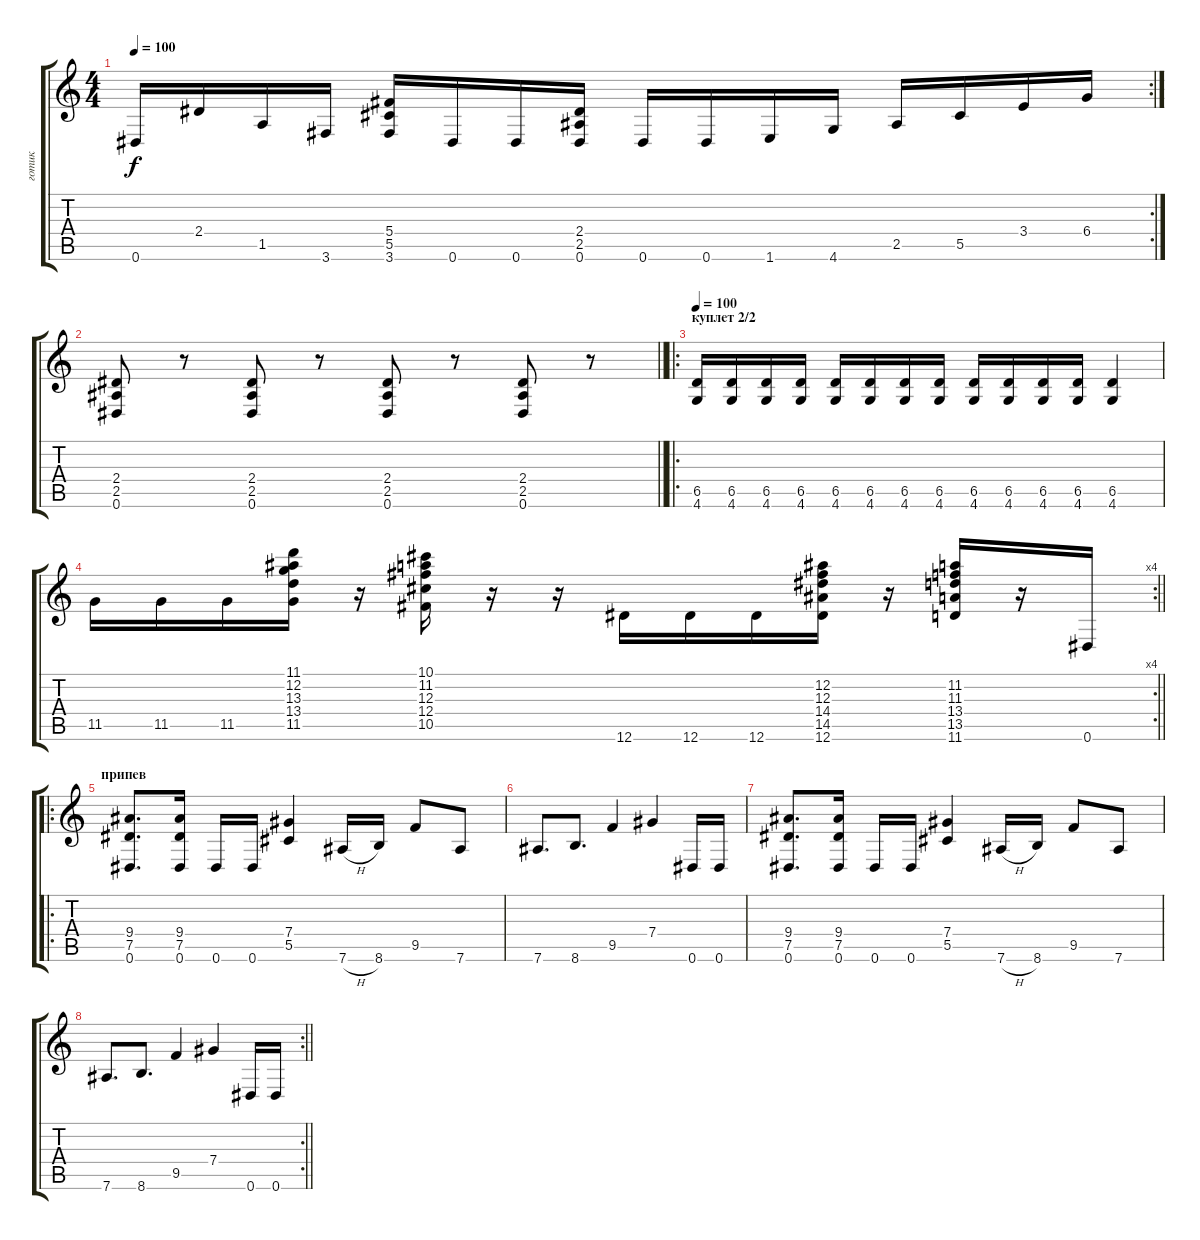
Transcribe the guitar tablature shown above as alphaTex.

\track ("готик" "готик") {instrument distortionguitar}
\staff {score tabs}
\tuning (Eb4 Bb3 Gb3 Db3 Ab2 Eb2) {hide}
\rc 2
\ts (4 4)
\tempo 100
\clef g2
\ks c
0.6.16{dy f} 2.4.16 1.5.16 3.6.16 (5.4 5.5 3.6).16 0.6.16 0.6.16 (2.4 2.5 0.6).16 0.6.16 0.6.16 1.6.16 4.6.16 2.5.16 5.5.16 3.4.16 6.4.16 |
\barLineRight lightlight
(2.4 2.5 0.6).8 r.8 (2.4 2.5 0.6).8 r.8 (2.4 2.5 0.6).8 r.8 (2.4 2.5 0.6).8 r.8 |
\ro
\section ("" "куплет 2/2")
\tempo 100
(6.5 4.6).16 (6.5 4.6).16 (6.5 4.6).16 (6.5 4.6).16 (6.5 4.6).16 (6.5 4.6).16 (6.5 4.6).16 (6.5 4.6).16 (6.5 4.6).16 (6.5 4.6).16 (6.5 4.6).16 (6.5 4.6).16 (6.5 4.6).4 |
\rc 4
\barLineRight lightlight
11.5.16 11.5.16 11.5.16 (11.1 12.2 13.3 13.4 11.5).16 r.16 (10.1 11.2 12.3 12.4 10.5).16 r.16 r.16 12.6.16 12.6.16 12.6.16 (12.2 12.3 14.4 14.5 12.6).16 r.16 (11.2 11.3 13.4 13.5 11.6).16 r.16 0.6.16 |
\ro
\section ("" "припев")
(9.4 7.5 0.6).8{d} (9.4 7.5 0.6).16 0.6.16 0.6.16 (7.4 5.5).4 7.6{h}.16 8.6.16 9.5.8 7.6.8 |
7.6.8{d} 8.6.8{d} 9.5.4 7.4.4 0.6.16 0.6.16 |
(9.4 7.5 0.6).8{d} (9.4 7.5 0.6).16 0.6.16 0.6.16 (7.4 5.5).4 7.6{h}.16 8.6.16 9.5.8 7.6.8 |
\rc 2
\barLineRight lightlight
7.6.8{d} 8.6.8{d} 9.5.4 7.4.4 0.6.16 0.6.16
